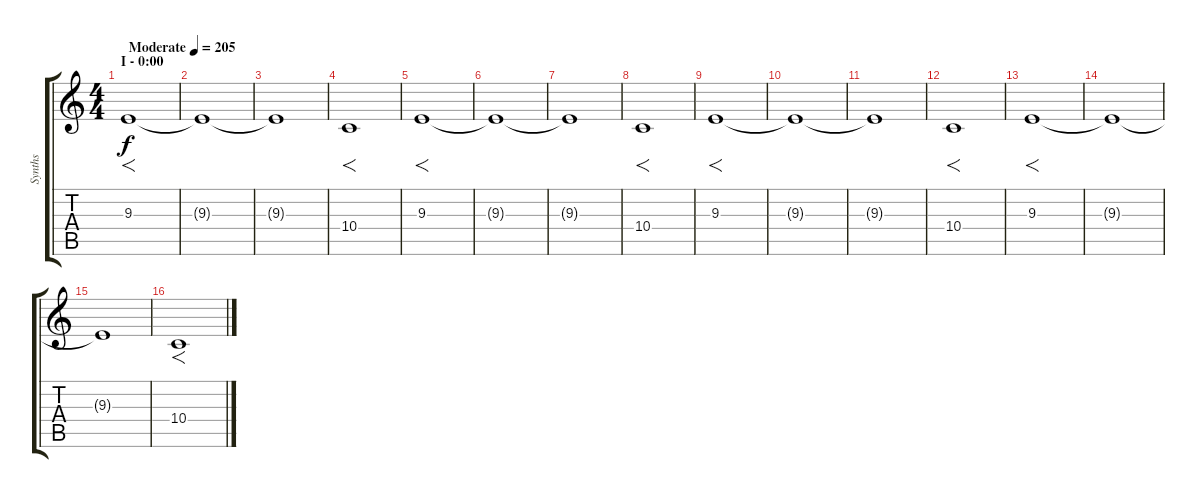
\track ("Synths" "Synths") {instrument choiraahs}
\staff {score tabs}
\tuning (E4 B3 G3 D3 A2 D2) {hide}
\ts (4 4)
\section ("" "I - 0:00")
\tempo (205 "Moderate")
\clef g2
\ks c
9.3.1{f dy f instrument choiraahs} |
9.3{t}.1 |
9.3{t}.1 |
10.4.1{f} |
9.3.1{f} |
9.3{t}.1 |
9.3{t}.1 |
10.4.1{f} |
9.3.1{f} |
9.3{t}.1 |
9.3{t}.1 |
10.4.1{f} |
9.3.1{f} |
9.3{t}.1 |
9.3{t}.1 |
10.4.1{f}
